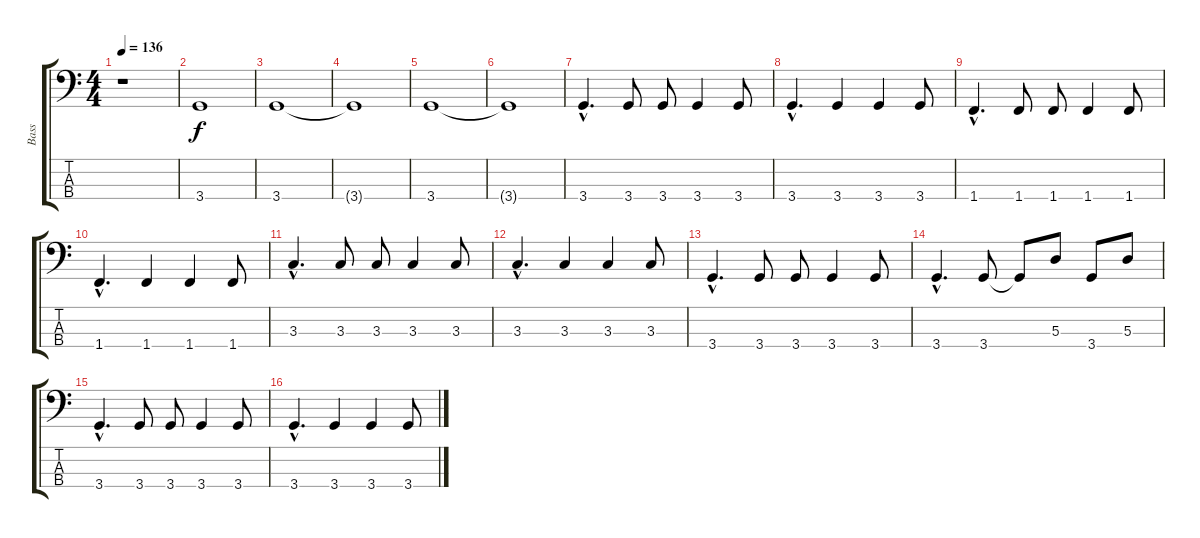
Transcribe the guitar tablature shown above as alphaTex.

\track ("Bass" "Bass") {instrument electricbasspick}
\staff {score tabs}
\tuning (G2 D2 A1 E1) {hide}
\ts (4 4)
\tempo 136
\clef f4
\ks c
r.1{dy f instrument electricbasspick} |
3.4.1 |
3.4.1 |
3.4{t}.1 |
3.4.1 |
3.4{t}.1 |
3.4{hac}.4{d} 3.4.8 3.4.8 3.4.4 3.4.8 |
3.4{hac}.4{d} 3.4.4 3.4.4 3.4.8 |
1.4{hac}.4{d} 1.4.8 1.4.8 1.4.4 1.4.8 |
1.4{hac}.4{d} 1.4.4 1.4.4 1.4.8 |
3.3{hac}.4{d} 3.3.8 3.3.8 3.3.4 3.3.8 |
3.3{hac}.4{d} 3.3.4 3.3.4 3.3.8 |
3.4{hac}.4{d} 3.4.8 3.4.8 3.4.4 3.4.8 |
3.4{hac}.4{d} 3.4.8 3.4{t}.8 5.3.8 3.4.8 5.3.8 |
3.4{hac}.4{d} 3.4.8 3.4.8 3.4.4 3.4.8 |
3.4{hac}.4{d} 3.4.4 3.4.4 3.4.8
